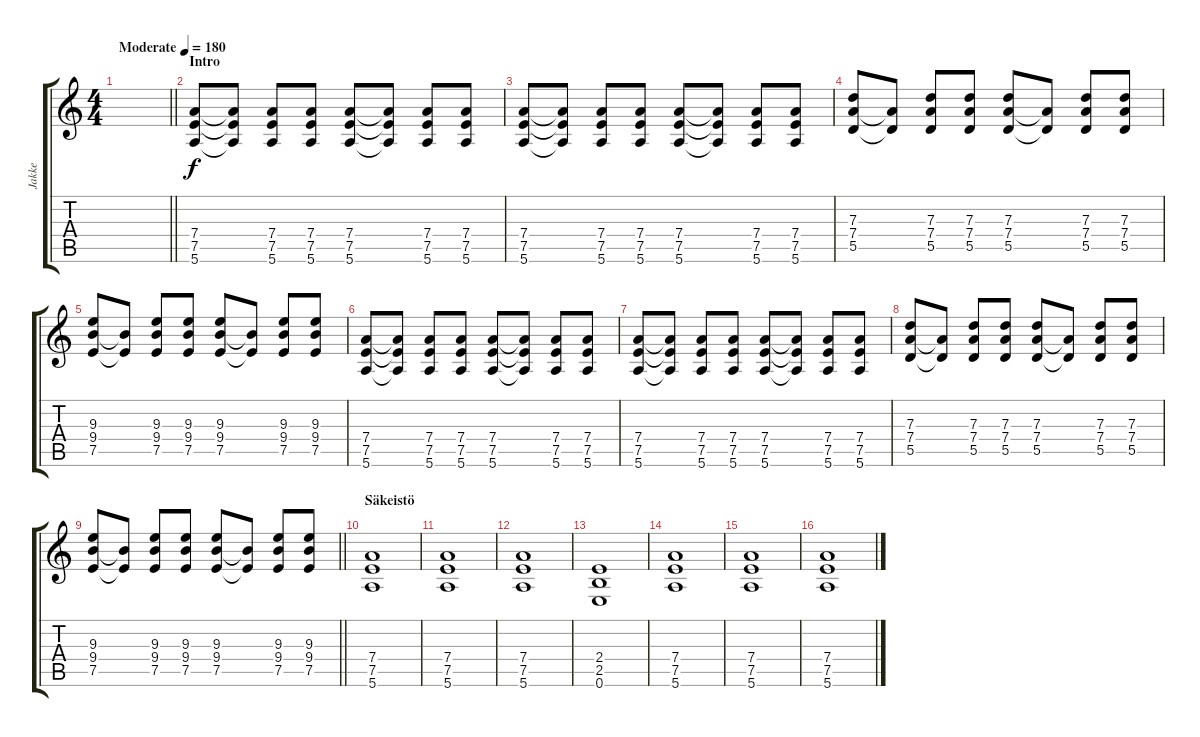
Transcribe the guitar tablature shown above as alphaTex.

\track ("Jakke" "Jakke") {instrument overdrivenguitar}
\staff {score tabs}
\tuning (E4 B3 G3 D3 A2 E2) {hide}
\ts (4 4)
\tempo (180 "Moderate")
\clef g2
\barLineRight lightlight
\ks c
|
\section ("" "Intro")
(7.4 7.5 5.6).8{volume 10} (7.4{t} 7.5{t} 5.6{t}).8 (7.4 7.5 5.6).8 (7.4 7.5 5.6).8 (7.4 7.5 5.6).8 (7.4{t} 7.5{t} 5.6{t}).8 (7.4 7.5 5.6).8 (7.4 7.5 5.6).8 |
(7.4 7.5 5.6).8 (7.4{t} 7.5{t} 5.6{t}).8 (7.4 7.5 5.6).8 (7.4 7.5 5.6).8 (7.4 7.5 5.6).8 (7.4{t} 7.5{t} 5.6{t}).8 (7.4 7.5 5.6).8 (7.4 7.5 5.6).8 |
(7.3 7.4 5.5).8 (7.4{t} 5.5{t}).8 (7.3 7.4 5.5).8 (7.3 7.4 5.5).8 (7.3 7.4 5.5).8 (7.4{t} 5.5{t}).8 (7.3 7.4 5.5).8 (7.3 7.4 5.5).8 |
(9.3 9.4 7.5).8 (9.4{t} 7.5{t}).8 (9.3 9.4 7.5).8 (9.3 9.4 7.5).8 (9.3 9.4 7.5).8 (9.4{t} 7.5{t}).8 (9.3 9.4 7.5).8 (9.3 9.4 7.5).8 |
(7.4 7.5 5.6).8 (7.4{t} 7.5{t} 5.6{t}).8 (7.4 7.5 5.6).8 (7.4 7.5 5.6).8 (7.4 7.5 5.6).8 (7.4{t} 7.5{t} 5.6{t}).8 (7.4 7.5 5.6).8 (7.4 7.5 5.6).8 |
(7.4 7.5 5.6).8 (7.4{t} 7.5{t} 5.6{t}).8 (7.4 7.5 5.6).8 (7.4 7.5 5.6).8 (7.4 7.5 5.6).8 (7.4{t} 7.5{t} 5.6{t}).8 (7.4 7.5 5.6).8 (7.4 7.5 5.6).8 |
(7.3 7.4 5.5).8 (7.4{t} 5.5{t}).8 (7.3 7.4 5.5).8 (7.3 7.4 5.5).8 (7.3 7.4 5.5).8 (7.4{t} 5.5{t}).8 (7.3 7.4 5.5).8 (7.3 7.4 5.5).8 |
\barLineRight lightlight
(9.3 9.4 7.5).8 (9.4{t} 7.5{t}).8 (9.3 9.4 7.5).8 (9.3 9.4 7.5).8 (9.3 9.4 7.5).8 (9.4{t} 7.5{t}).8 (9.3 9.4 7.5).8 (9.3 9.4 7.5).8 |
\section ("" "Säkeistö")
(7.4 7.5 5.6).1{volume 13} |
(7.4 7.5 5.6).1 |
(7.4 7.5 5.6).1 |
(2.4 2.5 0.6).1 |
(7.4 7.5 5.6).1 |
(7.4 7.5 5.6).1 |
(7.4 7.5 5.6).1
